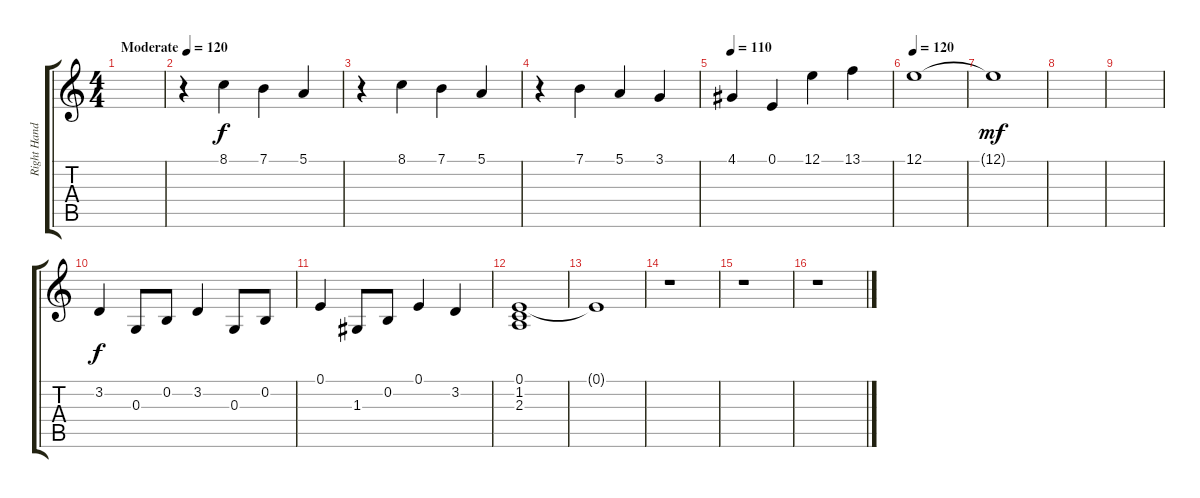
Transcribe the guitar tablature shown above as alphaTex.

\track ("Right Hand - G Major - 1st part" "Right Hand") {instrument violin}
\staff {score tabs}
\tuning (E4 B3 G3 D3 A2 E2) {hide}
\ts (4 4)
\tempo (120 "Moderate")
\clef g2
\ks c
|
r.4 8.1.4 7.1.4 5.1.4 |
r.4 8.1.4 7.1.4 5.1.4 |
r.4 7.1.4 5.1.4 3.1.4 |
\tempo 110
4.1.4 0.1.4 12.1.4 13.1.4 |
\tempo 120
12.1.1 |
12.1{t}.1{dy mf} |
|
|
3.2.4{dy f} 0.3.8 0.2.8 3.2.4 0.3.8 0.2.8 |
0.1.4 1.3.8 0.2.8 0.1.4 3.2.4 |
(0.1 1.2 2.3).1 |
0.1{t}.1 |
r.1 |
r.1 |
r.1
